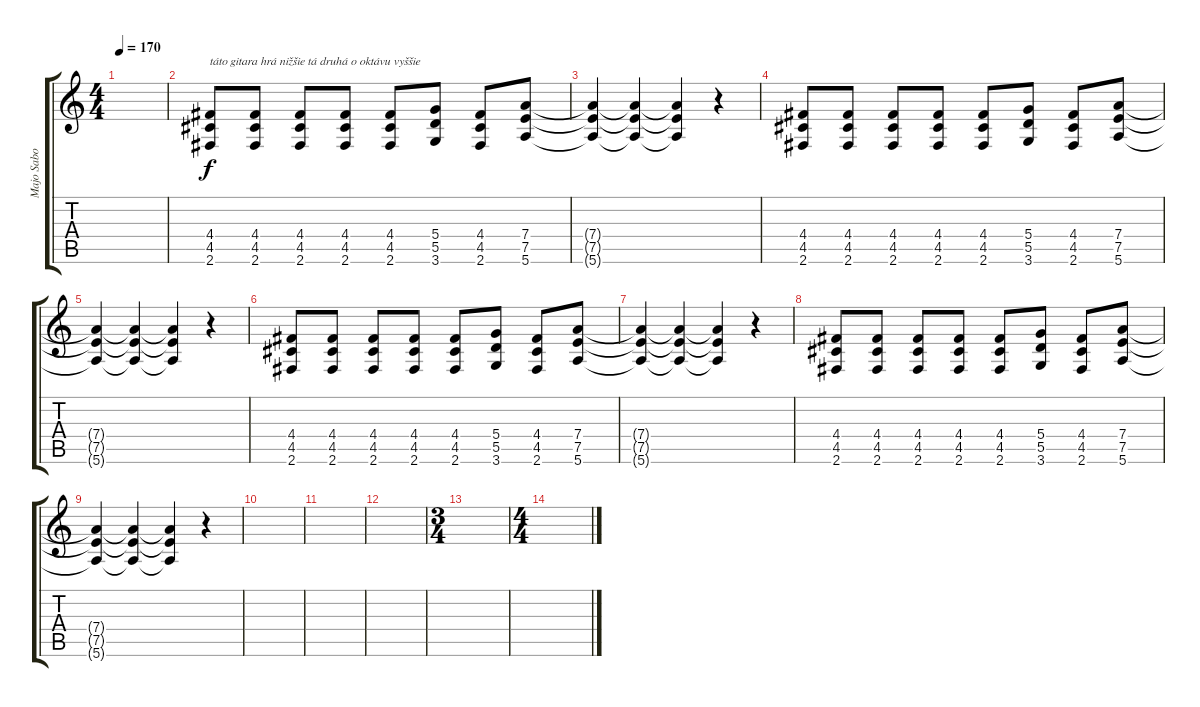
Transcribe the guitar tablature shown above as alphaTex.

\track ("Majo Sabo" "Majo Sabo") {instrument distortionguitar}
\staff {score tabs}
\tuning (E4 B3 G3 D3 A2 E2) {hide}
\ts (4 4)
\tempo 170
\clef g2
\ks c
|
(4.4 4.5 2.6).8{txt "táto gitara hrá nižšie tá druhá o oktávu vyššie"} (4.4 4.5 2.6).8 (4.4 4.5 2.6).8 (4.4 4.5 2.6).8 (4.4 4.5 2.6).8 (5.4 5.5 3.6).8 (4.4 4.5 2.6).8 (7.4 7.5 5.6).8 |
(7.4{t} 7.5{t} 5.6{t}).4 (7.4{t} 7.5{t} 5.6{t}).4 (7.4{t} 7.5{t} 5.6{t}).4 r.4 |
(4.4 4.5 2.6).8 (4.4 4.5 2.6).8 (4.4 4.5 2.6).8 (4.4 4.5 2.6).8 (4.4 4.5 2.6).8 (5.4 5.5 3.6).8 (4.4 4.5 2.6).8 (7.4 7.5 5.6).8 |
(7.4{t} 7.5{t} 5.6{t}).4 (7.4{t} 7.5{t} 5.6{t}).4 (7.4{t} 7.5{t} 5.6{t}).4 r.4 |
(4.4 4.5 2.6).8 (4.4 4.5 2.6).8 (4.4 4.5 2.6).8 (4.4 4.5 2.6).8 (4.4 4.5 2.6).8 (5.4 5.5 3.6).8 (4.4 4.5 2.6).8 (7.4 7.5 5.6).8 |
(7.4{t} 7.5{t} 5.6{t}).4 (7.4{t} 7.5{t} 5.6{t}).4 (7.4{t} 7.5{t} 5.6{t}).4 r.4 |
(4.4 4.5 2.6).8 (4.4 4.5 2.6).8 (4.4 4.5 2.6).8 (4.4 4.5 2.6).8 (4.4 4.5 2.6).8 (5.4 5.5 3.6).8 (4.4 4.5 2.6).8 (7.4 7.5 5.6).8 |
(7.4{t} 7.5{t} 5.6{t}).4 (7.4{t} 7.5{t} 5.6{t}).4 (7.4{t} 7.5{t} 5.6{t}).4 r.4 |
|
|
|
\ts (3 4)
|
\ts (4 4)
